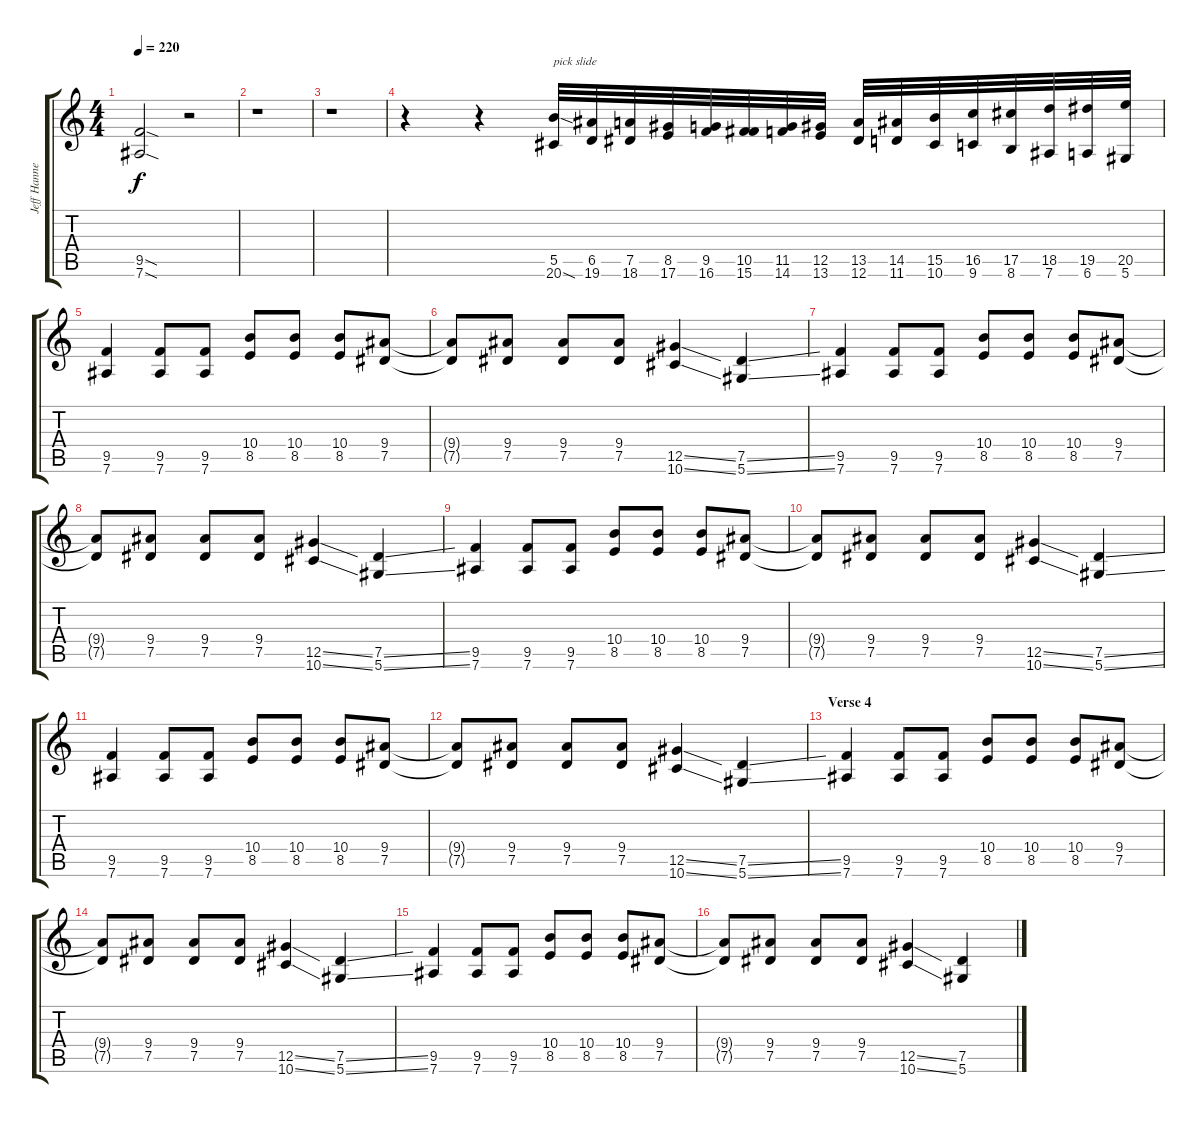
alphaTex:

\track ("Jeff Hanneman" "Jeff Hanne") {instrument distortionguitar}
\staff {score tabs}
\tuning (Eb4 Bb3 Gb3 Db3 Ab2 Eb2) {hide}
\ts (4 4)
\tempo 220
\clef g2
\ks c
(9.5{sod} 7.6{sod}).2{dy f} r.2 |
r.1 |
r.1 |
r.4 r.4 (5.5 20.6{sod}).32{txt "pick slide" instrument guitarharmonics} (6.5 19.6).32 (7.5 18.6).32 (8.5 17.6).32 (9.5 16.6).32 (10.5 15.6).32 (11.5 14.6).32 (12.5 13.6).32 (13.5 12.6).32 (14.5 11.6).32 (15.5 10.6).32 (16.5 9.6).32 (17.5 8.6).32 (18.5 7.6).32 (19.5 6.6).32 (20.5 5.6).32{instrument distortionguitar} |
(9.5 7.6).4 (9.5 7.6).8 (9.5 7.6).8 (10.4 8.5).8 (10.4 8.5).8 (10.4 8.5).8 (9.4 7.5).8 |
(9.4{t} 7.5{t}).8 (9.4 7.5).8 (9.4 7.5).8 (9.4 7.5).8 (12.5{ss} 10.6{ss}).4 (7.5{ss} 5.6{ss}).4 |
(9.5 7.6).4 (9.5 7.6).8 (9.5 7.6).8 (10.4 8.5).8 (10.4 8.5).8 (10.4 8.5).8 (9.4 7.5).8 |
(9.4{t} 7.5{t}).8 (9.4 7.5).8 (9.4 7.5).8 (9.4 7.5).8 (12.5{ss} 10.6{ss}).4 (7.5{ss} 5.6{ss}).4 |
(9.5 7.6).4 (9.5 7.6).8 (9.5 7.6).8 (10.4 8.5).8 (10.4 8.5).8 (10.4 8.5).8 (9.4 7.5).8 |
(9.4{t} 7.5{t}).8 (9.4 7.5).8 (9.4 7.5).8 (9.4 7.5).8 (12.5{ss} 10.6{ss}).4 (7.5{ss} 5.6{ss}).4 |
(9.5 7.6).4 (9.5 7.6).8 (9.5 7.6).8 (10.4 8.5).8 (10.4 8.5).8 (10.4 8.5).8 (9.4 7.5).8 |
(9.4{t} 7.5{t}).8 (9.4 7.5).8 (9.4 7.5).8 (9.4 7.5).8 (12.5{ss} 10.6{ss}).4 (7.5{ss} 5.6{ss}).4 |
\section ("" "Verse 4")
(9.5 7.6).4 (9.5 7.6).8 (9.5 7.6).8 (10.4 8.5).8 (10.4 8.5).8 (10.4 8.5).8 (9.4 7.5).8 |
(9.4{t} 7.5{t}).8 (9.4 7.5).8 (9.4 7.5).8 (9.4 7.5).8 (12.5{ss} 10.6{ss}).4 (7.5{ss} 5.6{ss}).4 |
(9.5 7.6).4 (9.5 7.6).8 (9.5 7.6).8 (10.4 8.5).8 (10.4 8.5).8 (10.4 8.5).8 (9.4 7.5).8 |
(9.4{t} 7.5{t}).8 (9.4 7.5).8 (9.4 7.5).8 (9.4 7.5).8 (12.5{ss} 10.6{ss}).4 (7.5{ss} 5.6{ss}).4
